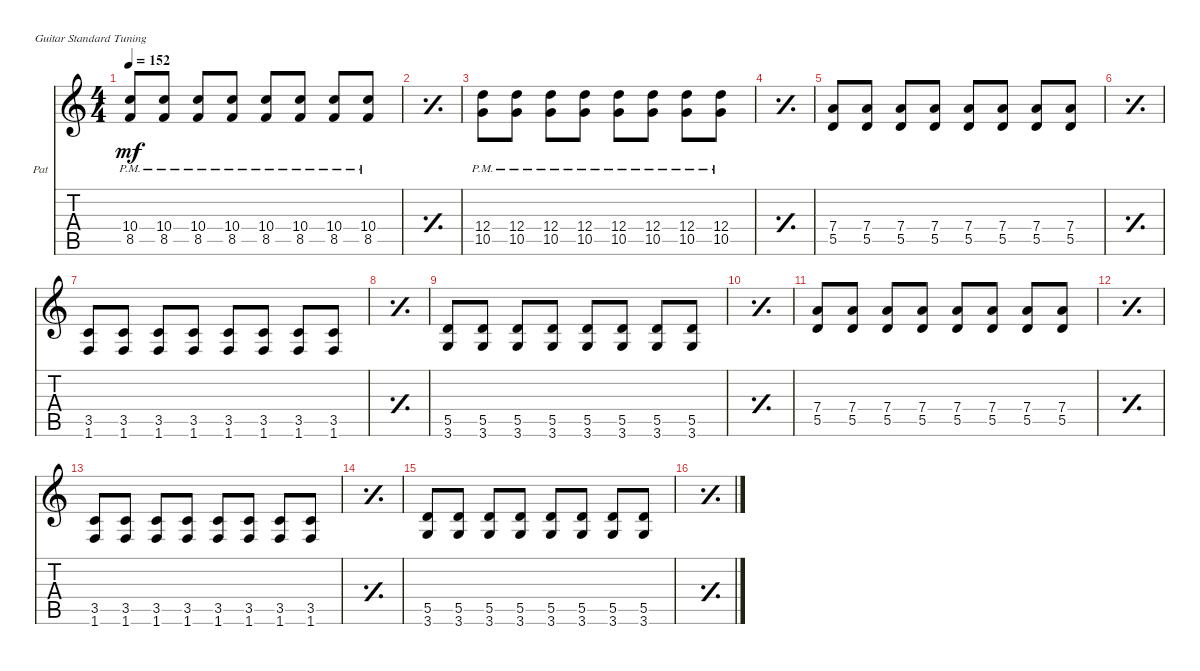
\defaultSystemsLayout 4
\bracketExtendMode nobrackets
\firstSystemTrackNameOrientation horizontal
\otherSystemsTrackNameOrientation horizontal
\track ("Guitar 3 (Pat Smear)" "Pat") {instrument distortionguitar}
\staff {score tabs}
\tuning (E4 B3 G3 D3 A2 E2)
\ts (4 4)
\tempo 152
\clef g2
\scale
0.333333
\ks c
(8.5{pm} 10.4{pm}).8{dy mf} (8.5{pm} 10.4{pm}).8 (8.5{pm} 10.4{pm}).8 (8.5{pm} 10.4{pm}).8 (8.5{pm} 10.4{pm}).8 (8.5{pm} 10.4{pm}).8 (8.5{pm} 10.4{pm}).8 (8.5{pm} 10.4{pm}).8 |
\simile simple
\scale
0.333333 |
\simile none
\scale
0.333333 (10.5{pm} 12.4{pm}).8 (10.5{pm} 12.4{pm}).8 (10.5{pm} 12.4{pm}).8 (10.5{pm} 12.4{pm}).8 (10.5{pm} 12.4{pm}).8 (10.5{pm} 12.4{pm}).8 (10.5{pm} 12.4{pm}).8 (10.5{pm} 12.4{pm}).8 |
\simile simple
\scale
0.333333 |
\simile none
\scale
0.333333 (5.5 7.4).8 (5.5 7.4).8 (5.5 7.4).8 (5.5 7.4).8 (5.5 7.4).8 (5.5 7.4).8 (5.5 7.4).8 (5.5 7.4).8 |
\simile simple
\scale
0.333333 |
\simile none
\scale
0.333333 (3.5 1.6).8 (3.5 1.6).8 (3.5 1.6).8 (3.5 1.6).8 (3.5 1.6).8 (3.5 1.6).8 (3.5 1.6).8 (3.5 1.6).8 |
\simile simple
\scale
0.333333 |
\simile none
\scale
0.333333 (5.5 3.6).8 (5.5 3.6).8 (5.5 3.6).8 (5.5 3.6).8 (5.5 3.6).8 (5.5 3.6).8 (5.5 3.6).8 (5.5 3.6).8 |
\simile simple
\scale
0.333333 |
\simile none
\scale
0.333333 (5.5 7.4).8 (5.5 7.4).8 (5.5 7.4).8 (5.5 7.4).8 (5.5 7.4).8 (5.5 7.4).8 (5.5 7.4).8 (5.5 7.4).8 |
\simile simple
\scale
0.333333 |
\simile none
\scale
0.333333 (3.5 1.6).8 (3.5 1.6).8 (3.5 1.6).8 (3.5 1.6).8 (3.5 1.6).8 (3.5 1.6).8 (3.5 1.6).8 (3.5 1.6).8 |
\simile simple
\scale
0.333333 |
\simile none
\scale
0.333333 (5.5 3.6).8 (5.5 3.6).8 (5.5 3.6).8 (5.5 3.6).8 (5.5 3.6).8 (5.5 3.6).8 (5.5 3.6).8 (5.5 3.6).8 |
\simile simple
\scale
0.333333
